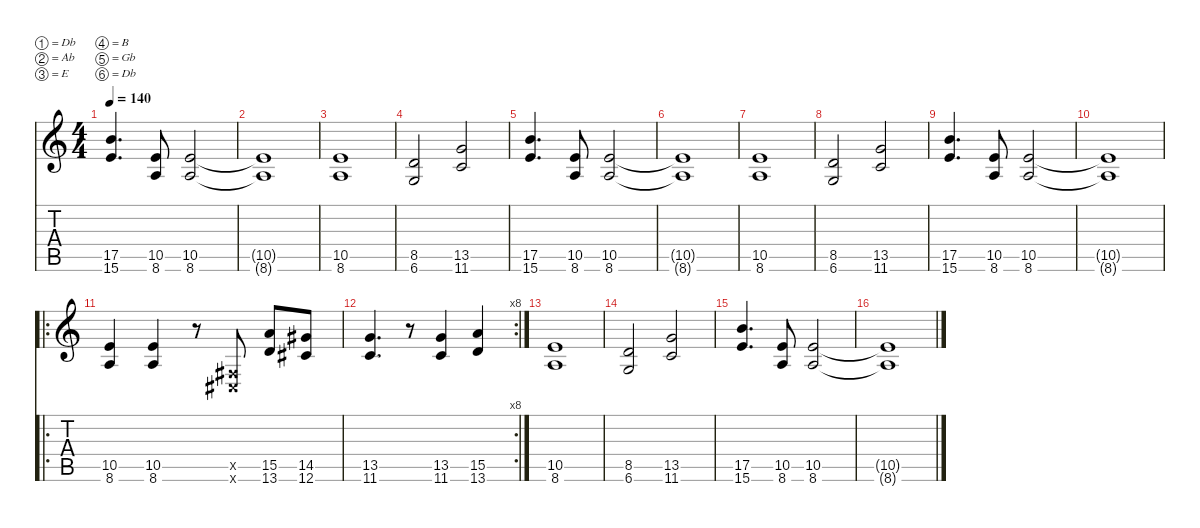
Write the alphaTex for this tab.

\defaultSystemsLayout 4
\hideDynamics
\bracketExtendMode nobrackets
\singleTrackTrackNamePolicy hidden
\multiTrackTrackNamePolicy hidden
\firstSystemTrackNameMode fullname
\firstSystemTrackNameOrientation horizontal
\otherSystemsTrackNameOrientation horizontal
\track ("Tony Iommi" "dist.guit.") {instrument distortionguitar}
\staff {score tabs}
\tuning (Db4 Ab3 E3 B2 Gb2 Db2)
\ts (4 4)
\tempo 140
\clef g2
\ks c
(17.5 15.6).4{d dy f beam Up} (10.5 8.6).8{beam Up} (10.5 8.6).2{beam Up} |
(10.5{t} 8.6{t}).1{beam Up} |
(10.5 8.6).1{beam Up} |
(8.5 6.6).2{beam Up} (13.5 11.6).2{beam Up} |
(17.5 15.6).4{d beam Up} (10.5 8.6).8{beam Up} (10.5 8.6).2{beam Up} |
(10.5{t} 8.6{t}).1{beam Up} |
(10.5 8.6).1{beam Up} |
(8.5 6.6).2{beam Up} (13.5 11.6).2{beam Up} |
(17.5 15.6).4{d beam Up} (10.5 8.6).8{beam Up} (10.5 8.6).2{beam Up} |
(10.5{t} 8.6{t}).1{beam Up} |
\ro
(10.5 8.6).4{beam Up} (10.5 8.6).4{beam Up} r.8{beam Up} (0.5{x acc #} 0.6{x acc #}).8{beam Up} (15.5 13.6).8{beam Up} (14.5{acc #} 12.6{acc #}).8{beam Up} |
\rc 8
(13.5 11.6).4{d beam Up} r.8{beam Up} (13.5 11.6).4{beam Up} (15.5 13.6).4{beam Up} |
(10.5 8.6).1{beam Up} |
(8.5 6.6).2{beam Up} (13.5 11.6).2{beam Up} |
(17.5 15.6).4{d beam Up} (10.5 8.6).8{beam Up} (10.5 8.6).2{beam Up} |
(10.5{t} 8.6{t}).1{beam Up}
